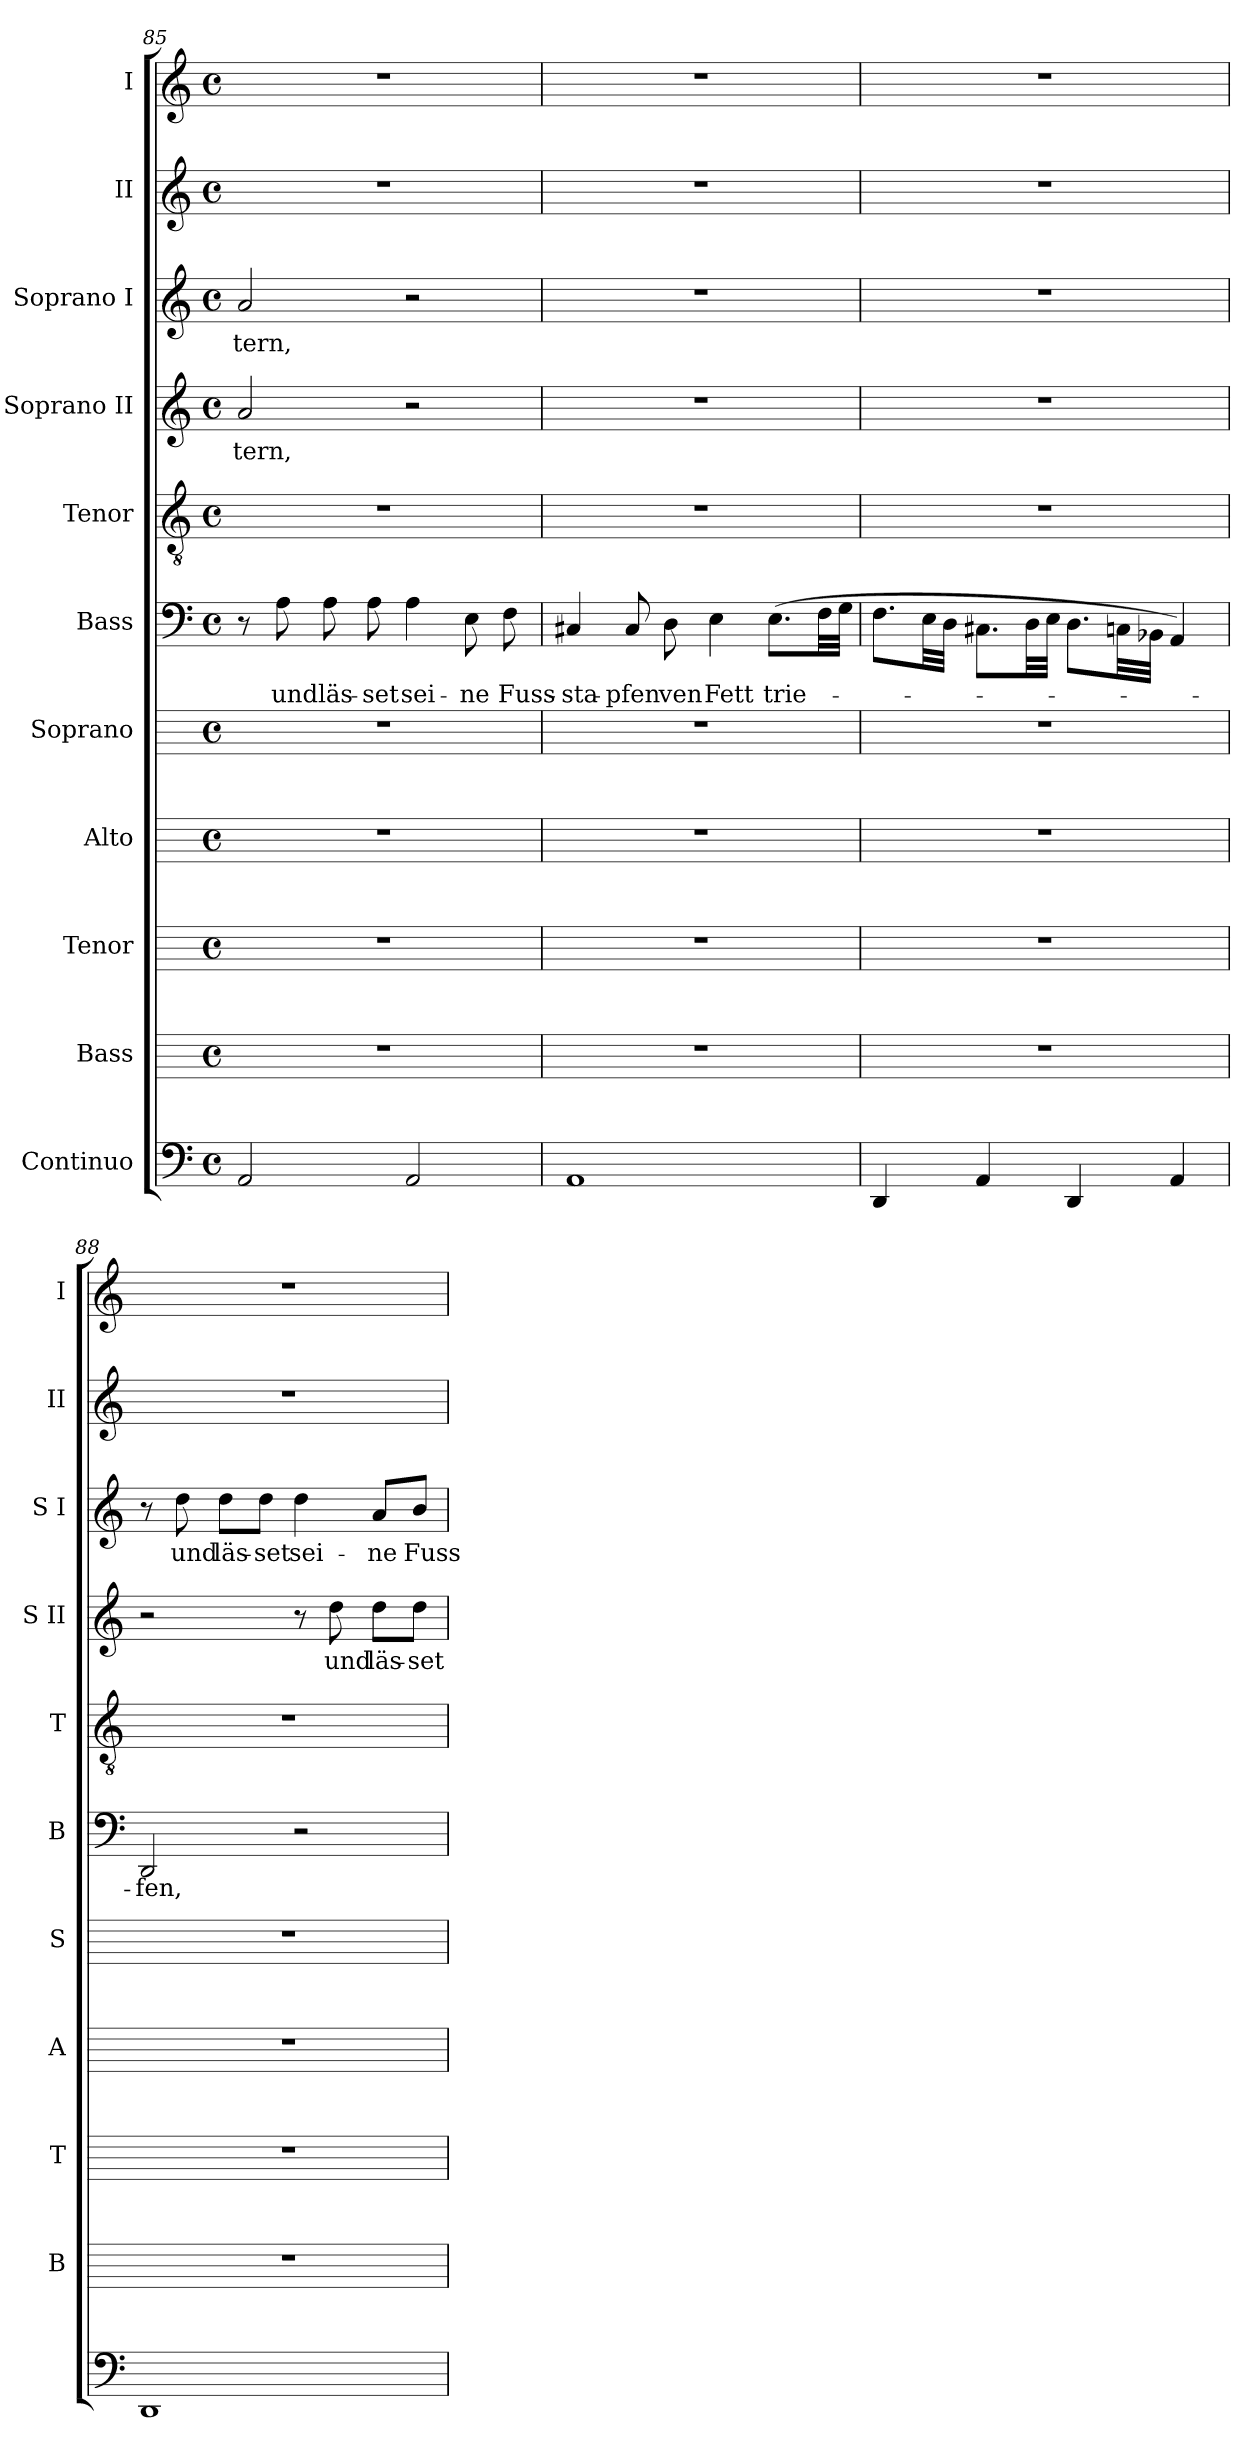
**kern	**kern	**kern	**kern	**kern	**kern	**text	**kern	**kern	**text	**kern	**text	**kern	**kern
*part11	*part10	*part9	*part8	*part7	*part6	*part6	*part5	*part4	*part4	*part3	*part3	*part2	*part1
*staff11	*staff10	*staff9	*staff8	*staff7	*staff6	*staff6	*staff5	*staff4	*staff4	*staff3	*staff3	*staff2	*staff1
*I"Continuo	*I"Bass	*I"Tenor	*I"Alto	*I"Soprano	*I"Bass	*	*I"Tenor	*I"Soprano II	*	*I"Soprano I	*	*I"II	*I"I
*	*I'B	*I'T	*I'A	*I'S	*I'B	*	*I'T	*I'S II	*	*I'S I	*	*I'II	*I'I
!!LO:LB:g=z
*clefF4	*	*	*	*	*clefF4	*	*clefGv2	*clefG2	*	*clefG2	*	*clefG2	*clefG2
*	*ITrd4c7	*ITrd4c7	*ITrd4c7	*ITrd4c7	*	*	*	*	*	*	*	*	*
*k[]	*	*	*	*	*k[]	*	*k[]	*k[]	*	*k[]	*	*k[]	*k[]
*C:	*	*	*	*	*C:	*	*C:	*C:	*	*C:	*	*C:	*C:
*M4/4	*M4/4	*M4/4	*M4/4	*M4/4	*M4/4	*	*M4/4	*M4/4	*	*M4/4	*	*M4/4	*M4/4
*met(c)	*met(c)	*met(c)	*met(c)	*met(c)	*met(c)	*	*met(c)	*met(c)	*	*met(c)	*	*met(c)	*met(c)
=85	=85	=85	=85	=85	=85	=85	=85	=85	=85	=85	=85	=85	=85
!	!	!	!	!	!	!	!	!	!LO:LY:b	!	!LO:LY:b	!	!
2AA	1r	1r	1r	1r	8r	.	1r	2a	tern,	2a	-tern,	1r	1r
!	!	!	!	!	!	!LO:LY:b	!	!	!	!	!	!	!
.	.	.	.	.	8A	und	.	.	.	.	.	.	.
!	!	!	!	!	!	!LO:LY:b	!	!	!	!	!	!	!
.	.	.	.	.	8A	läs-	.	.	.	.	.	.	.
!	!	!	!	!	!	!LO:LY:b	!	!	!	!	!	!	!
.	.	.	.	.	8A	-set	.	.	.	.	.	.	.
!	!	!	!	!	!	!LO:LY:b	!	!	!	!	!	!	!
2AA	.	.	.	.	4A	sei-	.	2r	.	2r	.	.	.
!	!	!	!	!	!	!LO:LY:b	!	!	!	!	!	!	!
.	.	.	.	.	8E	-ne	.	.	.	.	.	.	.
!	!	!	!	!	!	!LO:LY:b	!	!	!	!	!	!	!
.	.	.	.	.	8F	Fuss-	.	.	.	.	.	.	.
=86	=86	=86	=86	=86	=86	=86	=86	=86	=86	=86	=86	=86	=86
!	!	!	!	!	!	!LO:LY:b	!	!	!	!	!	!	!
1AA	1r	1r	1r	1r	4C#X	-sta-	1r	1r	.	1r	.	1r	1r
!	!	!	!	!	!	!LO:LY:b	!	!	!	!	!	!	!
.	.	.	.	.	8C#	-pfen	.	.	.	.	.	.	.
!	!	!	!	!	!	!LO:LY:b	!	!	!	!	!	!	!
.	.	.	.	.	8D	ven	.	.	.	.	.	.	.
!	!	!	!	!	!	!LO:LY:b	!	!	!	!	!	!	!
.	.	.	.	.	4E	Fett	.	.	.	.	.	.	.
!	!	!	!	!	!	!LO:LY:b	!	!	!	!	!	!	!
.	.	.	.	.	(>8.EL	trie-	.	.	.	.	.	.	.
.	.	.	.	.	32FLL	.	.	.	.	.	.	.	.
.	.	.	.	.	32GJJJ	.	.	.	.	.	.	.	.
=87	=87	=87	=87	=87	=87	=87	=87	=87	=87	=87	=87	=87	=87
4DD	1r	1r	1r	1r	8.FL	.	1r	1r	.	1r	.	1r	1r
.	.	.	.	.	32ELL	.	.	.	.	.	.	.	.
.	.	.	.	.	32DJJJ	.	.	.	.	.	.	.	.
4AA	.	.	.	.	8.C#XL	.	.	.	.	.	.	.	.
.	.	.	.	.	32DLL	.	.	.	.	.	.	.	.
.	.	.	.	.	32EJJJ	.	.	.	.	.	.	.	.
4DD	.	.	.	.	8.D\L	.	.	.	.	.	.	.	.
.	.	.	.	.	32Cn\LL	.	.	.	.	.	.	.	.
.	.	.	.	.	32BB-X\JJJ	.	.	.	.	.	.	.	.
4AA	.	.	.	.	4AA/)	.	.	.	.	.	.	.	.
=88	=88	=88	=88	=88	=88	=88	=88	=88	=88	=88	=88	=88	=88
!	!	!	!	!	!	!LO:LY:b	!	!	!	!	!	!	!
1DD	1r	1r	1r	1r	2DD	fen,	1r	2r	.	8r	.	1r	1r
!	!	!	!	!	!	!	!	!	!	!	!LO:LY:b	!	!
.	.	.	.	.	.	.	.	.	.	8dd	und	.	.
!	!	!	!	!	!	!	!	!	!	!	!LO:LY:b	!	!
.	.	.	.	.	.	.	.	.	.	8dd\L	läs-	.	.
!	!	!	!	!	!	!	!	!	!	!	!LO:LY:b	!	!
.	.	.	.	.	.	.	.	.	.	8dd\J	-set	.	.
!	!	!	!	!	!	!	!	!	!	!	!LO:LY:b	!	!
.	.	.	.	.	2r	.	.	8r	.	4dd	sei-	.	.
!	!	!	!	!	!	!	!	!	!LO:LY:b	!	!	!	!
.	.	.	.	.	.	.	.	8dd	und	.	.	.	.
!	!	!	!	!	!	!	!	!	!LO:LY:b	!	!LO:LY:b	!	!
.	.	.	.	.	.	.	.	8dd\L	läs-	8a/L	-ne	.	.
!	!	!	!	!	!	!	!	!	!LO:LY:b	!	!LO:LY:b	!	!
.	.	.	.	.	.	.	.	8dd\J	-set	8b/J	Fuss-	.	.
=	=	=	=	=	=	=	=	=	=	=	=	=	=
*-	*-	*-	*-	*-	*-	*-	*-	*-	*-	*-	*-	*-	*-
